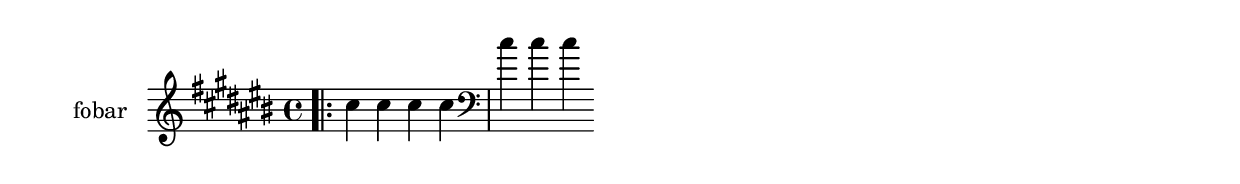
\version "1.7.18"
\header {
texidoc = "Prefatory spacing.

TODO: Show all common combinations to check for spacing anomalies.
"
}

\score { \notes \relative c'' {
	\property Staff.instrument = "fobar"
	\bar "||:"
	\key cis \major
	cis4 cis4 cis4 cis4 \clef bass  cis4 cis4 cis4 
}
\paper  { raggedright = ##t}
}

